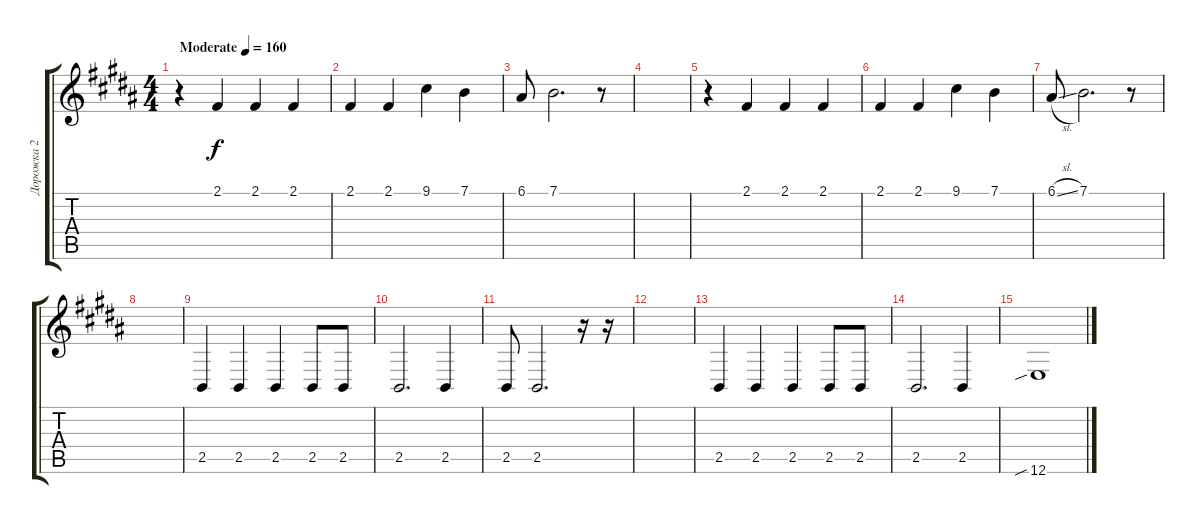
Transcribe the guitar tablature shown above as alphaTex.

\track ("Дорожка 2" "Дорожка 2") {instrument flute}
\staff {score tabs}
\tuning (E4 B3 G3 D3 A2 E2) {hide}
\ts (4 4)
\tempo (160 "Moderate")
\clef g2
\ks b
r.4{dy f instrument flute} 2.1.4 2.1.4 2.1.4 |
2.1.4 2.1.4 9.1.4 7.1.4 |
6.1.8 7.1.2{d} r.8 |
|
r.4 2.1.4 2.1.4 2.1.4 |
2.1.4 2.1.4 9.1.4 7.1.4 |
6.1{sl}.8 7.1.2{d} r.8 |
|
2.5.4 2.5.4 2.5.4 2.5.8 2.5.8 |
2.5.2{d} 2.5.4 |
2.5.8 2.5.2{d} r.16 r.16 |
|
2.5.4 2.5.4 2.5.4 2.5.8 2.5.8 |
2.5.2{d} 2.5.4 |
12.6{sib}.1
